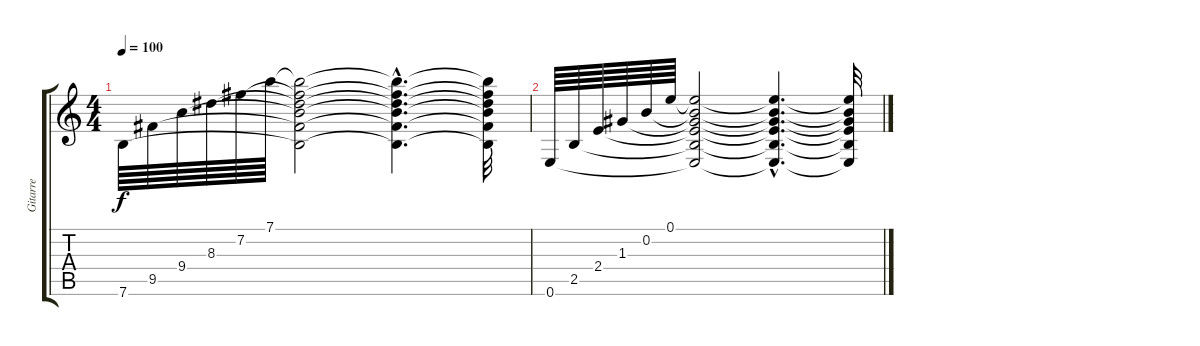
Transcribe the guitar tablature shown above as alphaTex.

\track ("Gitarre" "Gitarre") {instrument acousticguitarsteel}
\staff {score tabs}
\tuning (E4 B3 G3 D3 A2 E2) {hide}
\ts (4 4)
\tempo 100
\clef g2
\ks c
7.6.64{dy f} 9.5.64 9.4.64 8.3.64 7.2.64 7.1.64 (7.1{t} 7.2{t} 8.3{t} 9.4{t} 9.5{t} 7.6{t}).2 (7.1{hac t} 7.2{hac t} 8.3{hac t} 9.4{hac t} 9.5{hac t} 7.6{hac t}).4{d} (7.1{t} 7.2{t} 8.3{t} 9.4{t} 9.5{t} 7.6{t}).32 |
0.6.64 2.5.64 2.4.64 1.3.64 0.2.64 0.1.64 (0.1{t} 0.2{t} 1.3{t} 2.4{t} 2.5{t} 0.6{t}).2 (0.1{hac t} 0.2{hac t} 1.3{hac t} 2.4{hac t} 2.5{hac t} 0.6{hac t}).4{d} (0.1{t} 0.2{t} 1.3{t} 2.4{t} 2.5{t} 0.6{t}).32
